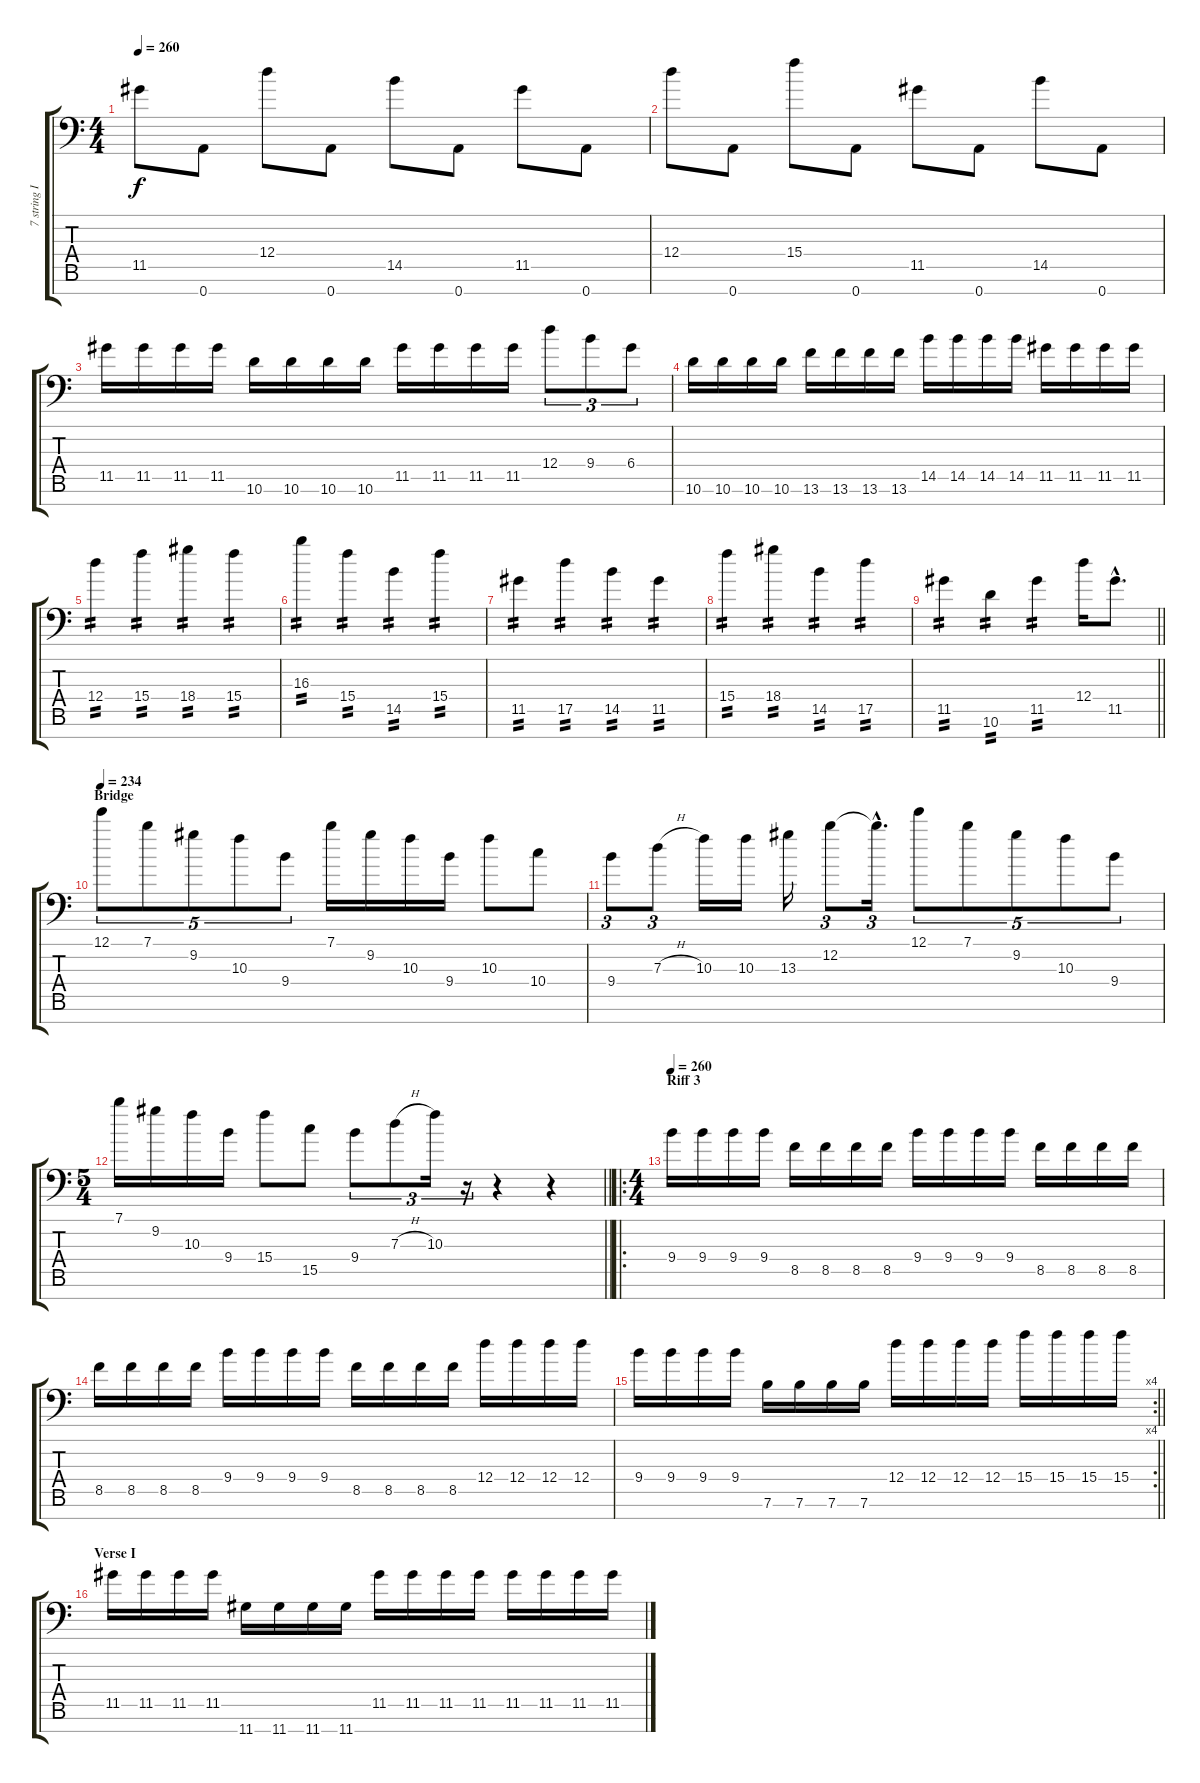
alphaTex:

\track ("7 string I" "7 string I") {instrument overdrivenguitar}
\staff {score tabs}
\tuning (E4 B3 G3 D3 A2 E2 A1) {hide}
\ts (4 4)
\tempo 260
\clef f4
\ks c
11.5.8{dy f} 0.7.8 12.4.8 0.7.8 14.5.8 0.7.8 11.5.8 0.7.8 |
12.4.8 0.7.8 15.4.8 0.7.8 11.5.8 0.7.8 14.5.8 0.7.8 |
11.5.16 11.5.16 11.5.16 11.5.16 10.6.16 10.6.16 10.6.16 10.6.16 11.5.16 11.5.16 11.5.16 11.5.16 12.4.8{tu (3 2)} 9.4.8{tu (3 2)} 6.4.8{tu (3 2)} |
10.6.16 10.6.16 10.6.16 10.6.16 13.6.16 13.6.16 13.6.16 13.6.16 14.5.16 14.5.16 14.5.16 14.5.16 11.5.16 11.5.16 11.5.16 11.5.16 |
12.4.4{tp 2} 15.4.4{tp 2} 18.4.4{tp 2} 15.4.4{tp 2} |
16.3.4{tp 2} 15.4.4{tp 2} 14.5.4{tp 2} 15.4.4{tp 2} |
11.5.4{tp 2} 17.5.4{tp 2} 14.5.4{tp 2} 11.5.4{tp 2} |
15.4.4{tp 2} 18.4.4{tp 2} 14.5.4{tp 2} 17.5.4{tp 2} |
\barLineRight lightlight
11.5.4{tp 2} 10.6.4{tp 2} 11.5.4{tp 2} 12.4.16 11.5{hac}.8{d} |
\section ("" "Bridge")
\tempo 234
12.1.8{tu (5 4)} 7.1.8{tu (5 4)} 9.2.8{tu (5 4)} 10.3.8{tu (5 4)} 9.4.8{tu (5 4)} 7.1.16 9.2.16 10.3.16 9.4.16 10.3.8 10.4.8 |
9.4.8{tu (3 2)} 7.3{h}.8{tu (3 2)} 10.3.16 10.3.16 13.3.16 12.2.8{tu (3 2)} 12.2{hac t}.16{d tu (3 2)} 12.1.8{tu (5 4)} 7.1.8{tu (5 4)} 9.2.8{tu (5 4)} 10.3.8{tu (5 4)} 9.4.8{tu (5 4)} |
\ts (5 4)
\barLineRight lightlight
7.1.16 9.2.16 10.3.16 9.4.16 15.4.8 15.5.8 9.4.8{tu (3 2)} 7.3{h}.8{tu (3 2)} 10.3.16{tu (3 2)} r.16{tu (3 2)} r.4 r.4 |
\ro
\ts (4 4)
\section ("" "Riff 3")
\tempo 260
9.4.16 9.4.16 9.4.16 9.4.16 8.5.16 8.5.16 8.5.16 8.5.16 9.4.16 9.4.16 9.4.16 9.4.16 8.5.16 8.5.16 8.5.16 8.5.16 |
8.5.16 8.5.16 8.5.16 8.5.16 9.4.16 9.4.16 9.4.16 9.4.16 8.5.16 8.5.16 8.5.16 8.5.16 12.4.16 12.4.16 12.4.16 12.4.16 |
\rc 4
\barLineRight lightlight
9.4.16 9.4.16 9.4.16 9.4.16 7.6.16 7.6.16 7.6.16 7.6.16 12.4.16 12.4.16 12.4.16 12.4.16 15.4.16 15.4.16 15.4.16 15.4.16 |
\section ("" "Verse I")
11.5.16 11.5.16 11.5.16 11.5.16 11.7.16 11.7.16 11.7.16 11.7.16 11.5.16 11.5.16 11.5.16 11.5.16 11.5.16 11.5.16 11.5.16 11.5.16
